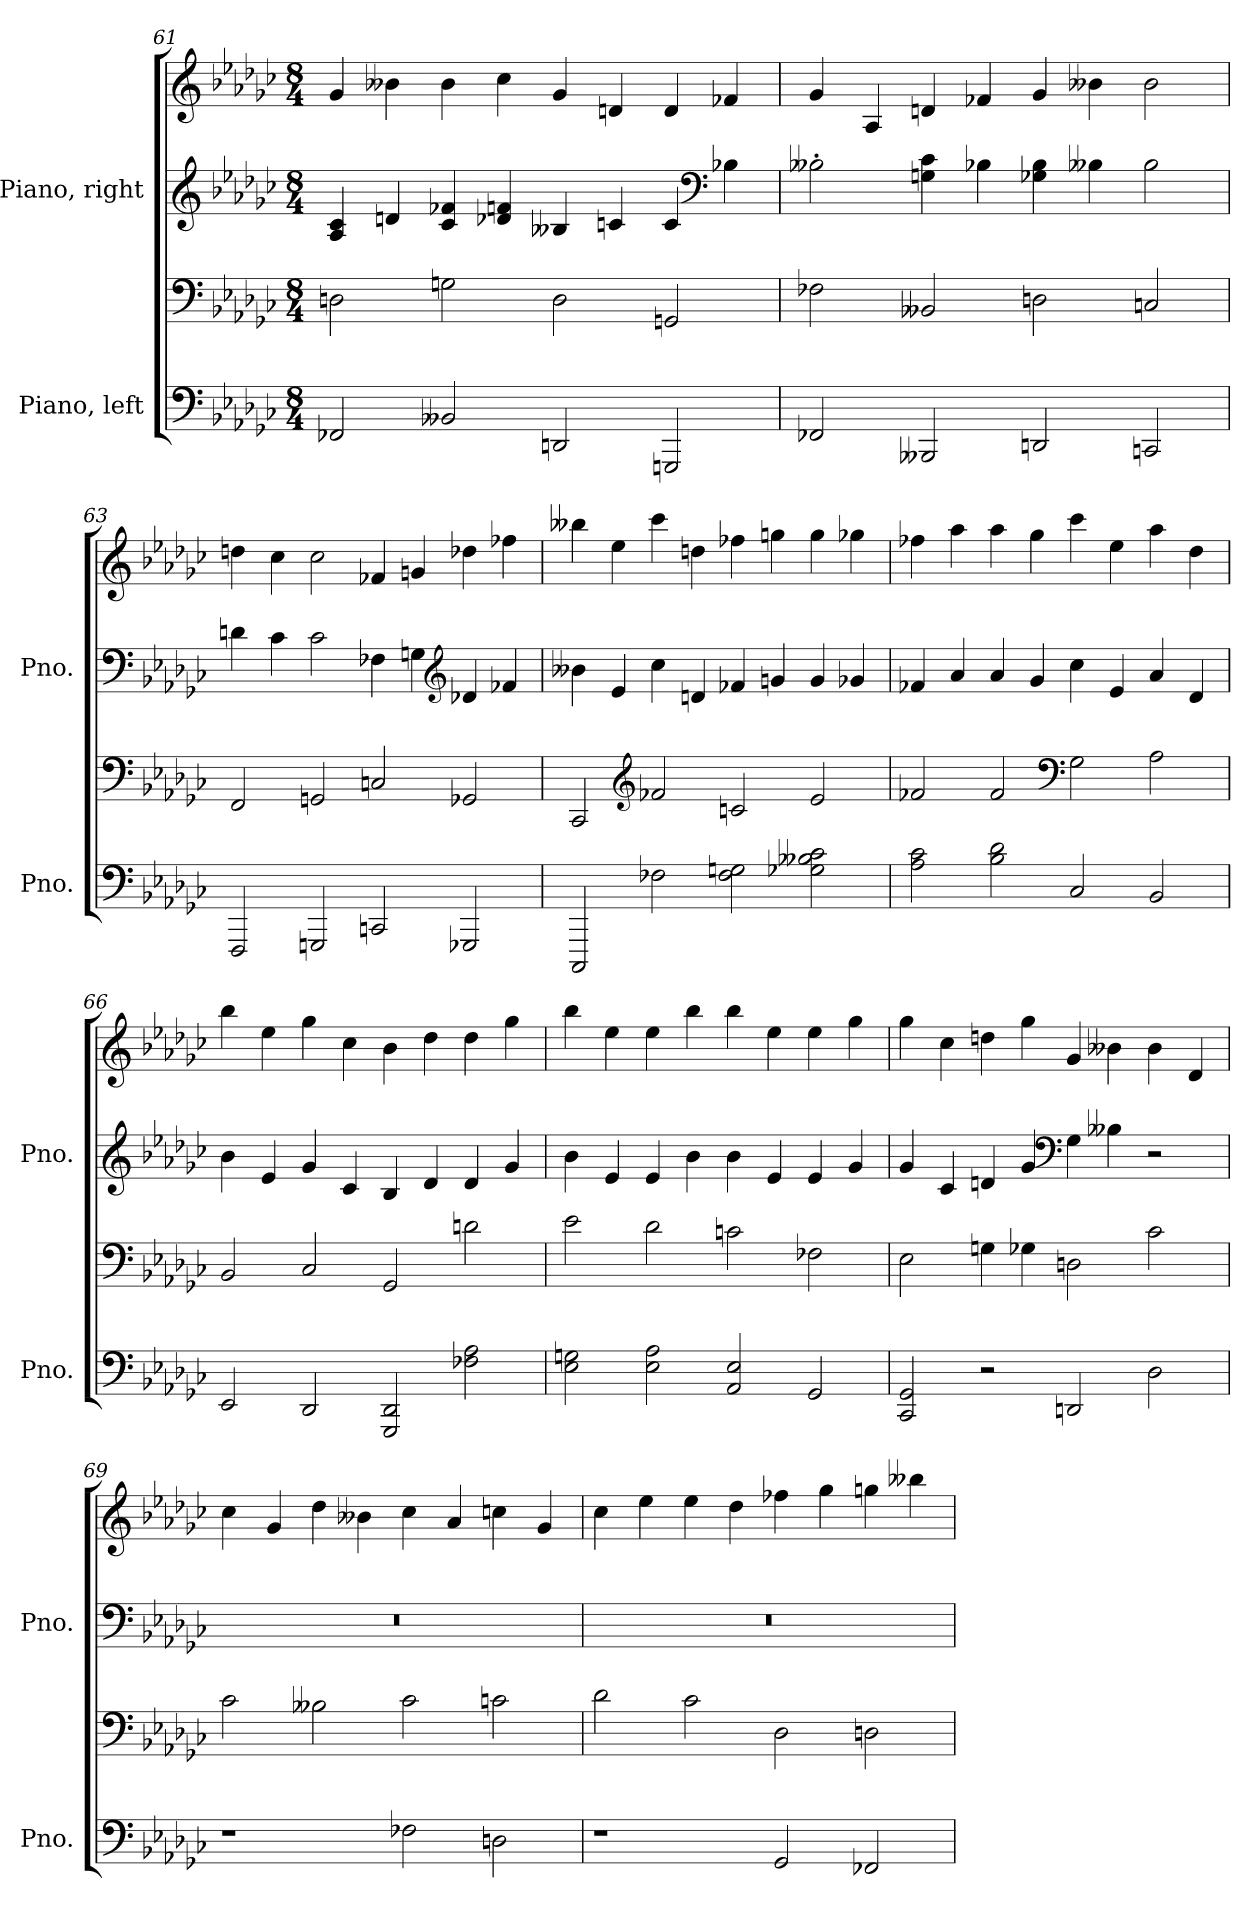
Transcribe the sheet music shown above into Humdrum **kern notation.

**kern	**kern	**kern	**kern
*part2	*part2	*part1	*part1
*staff4	*staff3	*staff2	*staff1
*I"Piano, left	*	*I"Piano, right	*
*I'Pno.	*	*I'Pno.	*
*clefF4	*clefF4	*clefG2	*clefG2
*k[b-e-a-d-g-c-]	*k[b-e-a-d-g-c-]	*k[b-e-a-d-g-c-]	*k[b-e-a-d-g-c-]
*M8/4	*M8/4	*M8/4	*M8/4
=61	=61	=61	=61
2FF-X/	2Dn\	4A-/ 4c-/	4g-/
.	.	4dn/	4b--X\
2BB--X/	2Gn\	4c-/ 4f-X/	4b--\
.	.	4d-X/ 4fn/	4cc-\
2DDn/	2D\	4B--X/	4g-/
.	.	4cn/	4dn/
2GGGn/	2GGn/	4c/	4d/
*	*	*clefF4	*
.	.	4B-X\	4f-X/
!!LO:PB:g=z
=62	=62	=62	=62
2FF-X/	2F-X\	2B--X'\	4g-/
.	.	.	4A-/
2BBB--X/	2BB--X/	4Gn\ 4c-\	4dn/
.	.	4B-X\	4f-X/
2DDn/	2Dn\	4G-X\ 4B-\	4g-/
.	.	4B--X\	4b--X\
2CCn/	2Cn/	2B--\	2b--\
=63	=63	=63	=63
2FFF/	2FF/	4dn\	4ddn\
.	.	4c-\	4cc-\
2GGGn/	2GGn/	2c-\	2cc-\
2CCn/	2Cn/	4F-X\	4f-X/
.	.	4Gn\	4gn/
*	*	*clefG2	*
2GGG-X/	2GG-X/	4d-X/	4dd-X\
.	.	4f-X/	4ff-X\
=64	=64	=64	=64
2CCC-/	2CC-/	4b--X\	4bb--X\
.	.	4e-/	4ee-\
*	*clefG2	*	*
2F-X\	2f-X/	4cc-\	4ccc-\
.	.	4dn/	4ddn\
2F-\ 2Gn\	2cn/	4f-X/	4ff-X\
.	.	4gn/	4ggn\
2G-X\ 2B--X\ 2c-\	2e-/	4g/	4gg\
.	.	4g-X/	4gg-X\
!!LO:LB:g=z
=65	=65	=65	=65
2A-\ 2c-\	2f-X/	4f-X/	4ff-X\
.	.	4a-/	4aa-\
2B-\ 2d-\	2f-/	4a-/	4aa-\
.	.	4g-/	4gg-\
*	*clefF4	*	*
2C-/	2G-\	4cc-\	4ccc-\
.	.	4e-/	4ee-\
2BB-/	2A-\	4a-/	4aa-\
.	.	4d-/	4dd-\
=66	=66	=66	=66
2EE-/	2BB-/	4b-\	4bb-\
.	.	4e-/	4ee-\
2DD-/	2C-/	4g-/	4gg-\
.	.	4c-/	4cc-\
2GGG-/ 2DD-/	2GG-/	4B-/	4b-\
.	.	4d-/	4dd-\
2F-X\ 2A-\	2dn\	4d-/	4dd-\
.	.	4g-/	4gg-\
=67	=67	=67	=67
2E-\ 2Gn\	2e-\	4b-\	4bb-\
.	.	4e-/	4ee-\
2E-\ 2A-\	2d-\	4e-/	4ee-\
.	.	4b-\	4bb-\
2AA-/ 2E-/	2cn\	4b-\	4bb-\
.	.	4e-/	4ee-\
2GG-/	2F-X\	4e-/	4ee-\
.	.	4g-/	4gg-\
!!LO:LB:g=z
=68	=68	=68	=68
2CC-/ 2GG-/	2E-\	4g-/	4gg-\
.	.	4c-/	4cc-\
2r	4Gn\	4dn/	4ddn\
.	4G-X\	4g-/	4gg-\
*	*	*clefF4	*
2DDn/	2Dn\	4G-\	4g-/
.	.	4B--X\	4b--X\
2D-\	2c-\	2r	4b--\
.	.	.	4d-/
=69	=69	=69	=69
1r	2c-\	0r	4cc-\
.	.	.	4g-/
.	2B--X\	.	4dd-\
.	.	.	4b--X\
2F-X\	2c-\	.	4cc-\
.	.	.	4a-/
2Dn\	2cn\	.	4ccn\
.	.	.	4g-/
=70	=70	=70	=70
1r	2d-\	0r	4cc-\
.	.	.	4ee-\
.	2c-\	.	4ee-\
.	.	.	4dd-\
2GG-/	2D-\	.	4ff-X\
.	.	.	4gg-\
2FF-X/	2Dn\	.	4ggn\
.	.	.	4bb--X\
=	=	=	=
*-	*-	*-	*-
